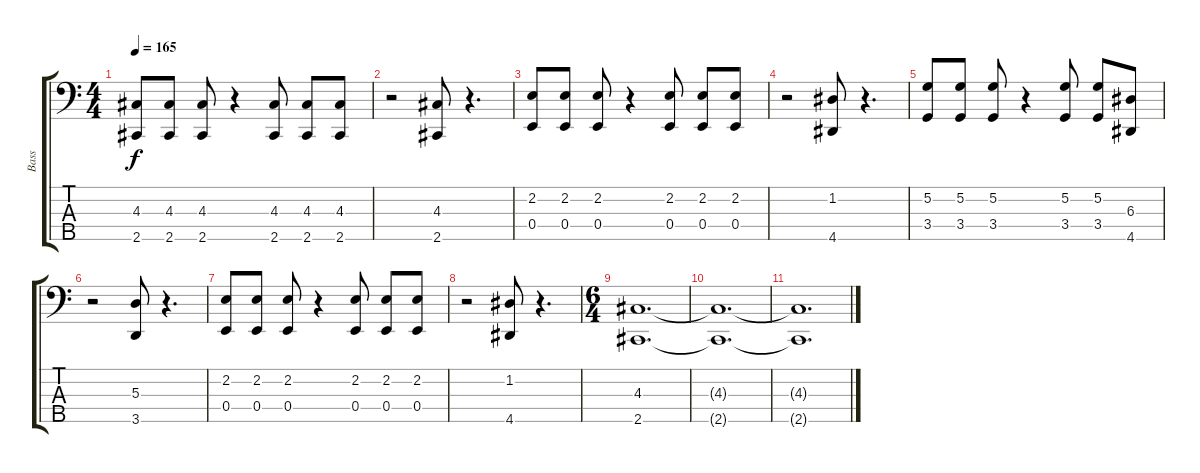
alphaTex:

\track ("Bass" "Bass") {instrument fretlessbass}
\staff {score tabs}
\tuning (G2 D2 A1 E1 B0) {hide}
\ts (4 4)
\tempo 165
\clef f4
\ks c
(4.3 2.5).8{dy f} (4.3 2.5).8 (4.3 2.5).8 r.4 (4.3 2.5).8 (4.3 2.5).8 (4.3 2.5).8 |
r.2 (4.3 2.5).8 r.4{d} |
(2.2 0.4).8 (2.2 0.4).8 (2.2 0.4).8 r.4 (2.2 0.4).8 (2.2 0.4).8 (2.2 0.4).8 |
r.2 (1.2 4.5).8 r.4{d} |
(5.2 3.4).8 (5.2 3.4).8 (5.2 3.4).8 r.4 (5.2 3.4).8 (5.2 3.4).8 (6.3 4.5).8 |
r.2 (5.3 3.5).8 r.4{d} |
(2.2 0.4).8 (2.2 0.4).8 (2.2 0.4).8 r.4 (2.2 0.4).8 (2.2 0.4).8 (2.2 0.4).8 |
r.2 (1.2 4.5).8 r.4{d} |
\ts (6 4)
(4.3 2.5).1{d volume 0} |
(4.3{t} 2.5{t}).1{d} |
(4.3{t} 2.5{t}).1{d}
